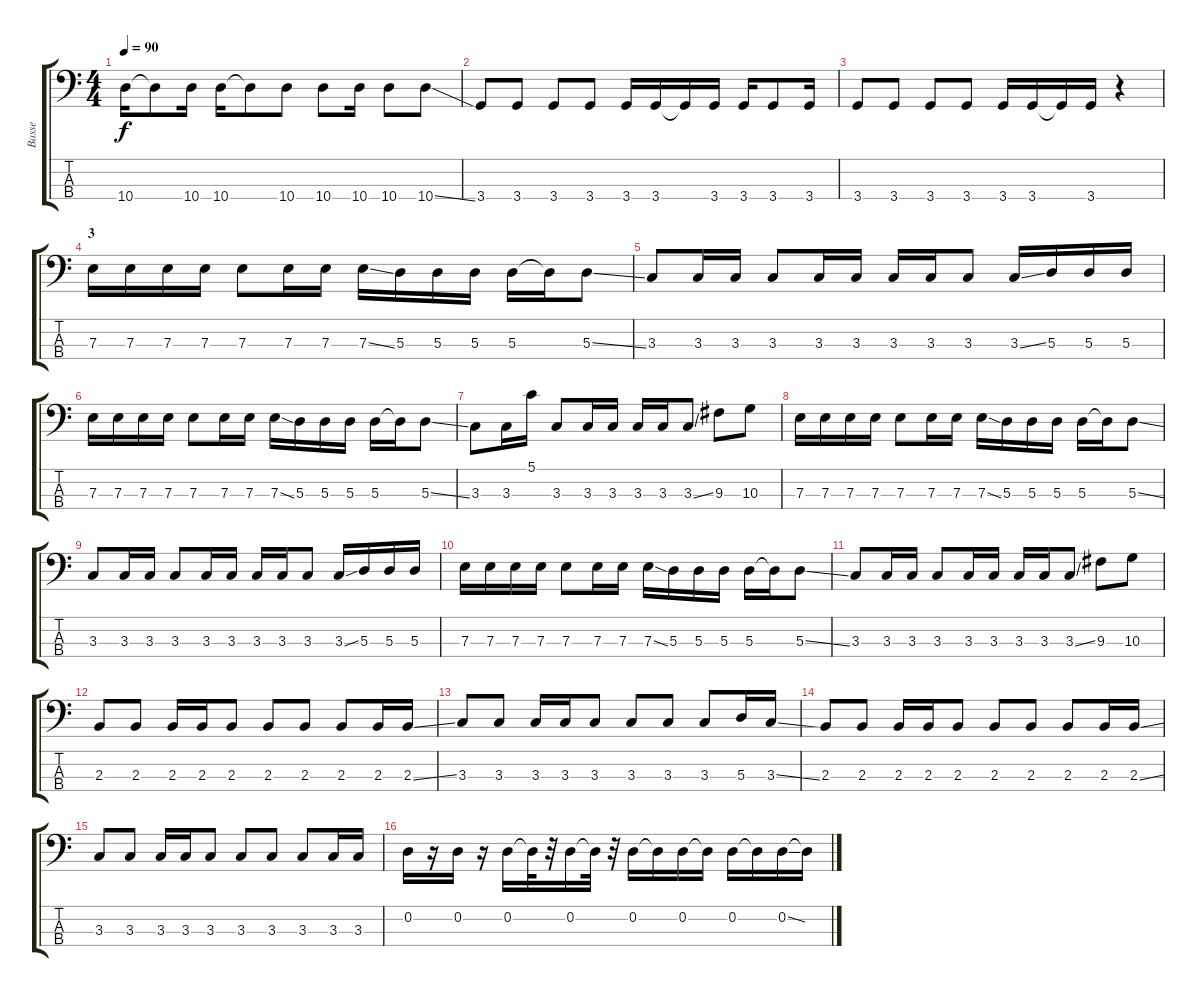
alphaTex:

\track ("Basse" "Basse") {instrument electricbassfinger}
\staff {score tabs}
\tuning (G2 D2 A1 E1) {hide}
\ts (4 4)
\tempo 90
\clef f4
\ks c
10.4.16{dy f} 10.4{t}.8 10.4.16 10.4.16 10.4{t}.8 10.4.8 10.4.8 10.4.16 10.4.8 10.4{ss}.8 |
3.4.8 3.4.8 3.4.8 3.4.8 3.4.16 3.4.16 3.4{t}.16 3.4.16 3.4.16 3.4.8 3.4.16 |
3.4.8 3.4.8 3.4.8 3.4.8 3.4.16 3.4.16 3.4{t}.16 3.4.16 r.4 |
\section ("" "3")
7.3.16 7.3.16 7.3.16 7.3.16 7.3.8 7.3.16 7.3.16 7.3{ss}.16 5.3.16 5.3.16 5.3.16 5.3.16 5.3{t}.16 5.3{ss}.8 |
3.3.8 3.3.16 3.3.16 3.3.8 3.3.16 3.3.16 3.3.16 3.3.16 3.3.8 3.3{ss}.16 5.3.16 5.3.16 5.3.16 |
7.3.16 7.3.16 7.3.16 7.3.16 7.3.8 7.3.16 7.3.16 7.3{ss}.16 5.3.16 5.3.16 5.3.16 5.3.16 5.3{t}.16 5.3{ss}.8 |
3.3.8 3.3.16 5.1.16 3.3.8 3.3.16 3.3.16 3.3.16 3.3.16 3.3{ss}.8 9.3.8 10.3.8 |
7.3.16 7.3.16 7.3.16 7.3.16 7.3.8 7.3.16 7.3.16 7.3{ss}.16 5.3.16 5.3.16 5.3.16 5.3.16 5.3{t}.16 5.3{ss}.8 |
3.3.8 3.3.16 3.3.16 3.3.8 3.3.16 3.3.16 3.3.16 3.3.16 3.3.8 3.3{ss}.16 5.3.16 5.3.16 5.3.16 |
7.3.16 7.3.16 7.3.16 7.3.16 7.3.8 7.3.16 7.3.16 7.3{ss}.16 5.3.16 5.3.16 5.3.16 5.3.16 5.3{t}.16 5.3{ss}.8 |
3.3.8 3.3.16 3.3.16 3.3.8 3.3.16 3.3.16 3.3.16 3.3.16 3.3{ss}.8 9.3.8 10.3.8 |
2.3.8 2.3.8 2.3.16 2.3.16 2.3.8 2.3.8 2.3.8 2.3.8 2.3.16 2.3{ss}.16 |
3.3.8 3.3.8 3.3.16 3.3.16 3.3.8 3.3.8 3.3.8 3.3.8 5.3.16 3.3{ss}.16 |
2.3.8 2.3.8 2.3.16 2.3.16 2.3.8 2.3.8 2.3.8 2.3.8 2.3.16 2.3{ss}.16 |
3.3.8 3.3.8 3.3.16 3.3.16 3.3.8 3.3.8 3.3.8 3.3.8 3.3.16 3.3.16 |
0.2.16 r.16 0.2.16 r.16 0.2.16 0.2{t}.32 r.32 0.2.16 0.2{t}.32 r.32 0.2.16 0.2{t}.16 0.2.16 0.2{t}.16 0.2.16 0.2{t}.16 0.2{ss}.16 0.2{t}.16
